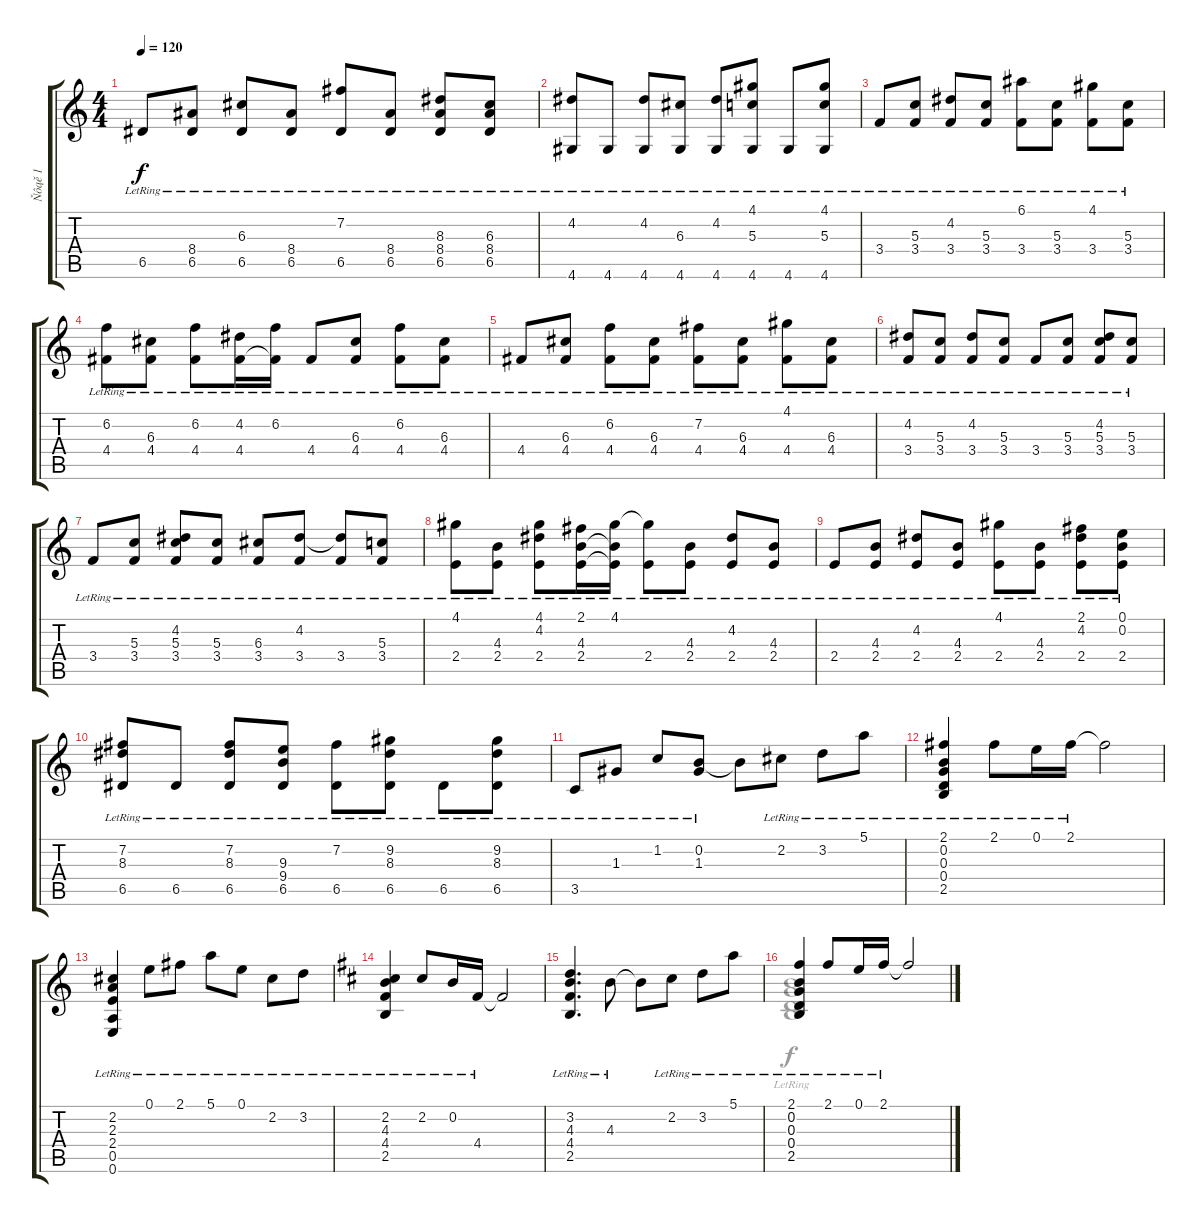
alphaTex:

\track ("Ňôąě 1" "Ňôąě 1") {instrument acousticguitarsteel}
\staff {score tabs}
\tuning (E4 B3 G3 D3 A2 E2) {hide}
\voice
\ts (4 4)
\tempo 120
\clef g2
\ks c
6.5{lr}.8{dy f} (8.4{lr} 6.5{lr}).8 (6.3{lr} 6.5{lr}).8 (8.4{lr} 6.5{lr}).8 (7.2{lr} 6.5{lr}).8 (8.4{lr} 6.5{lr}).8 (8.3{lr} 8.4{lr} 6.5{lr}).8 (6.3{lr} 8.4{lr} 6.5{lr}).8 |
(4.2{lr} 4.6{lr}).8 4.6{lr}.8 (4.2{lr} 4.6{lr}).8 (6.3{lr} 4.6{lr}).8 (4.2{lr} 4.6{lr}).8 (4.1{lr} 5.3{lr} 4.6{lr}).8 4.6{lr}.8 (4.1{lr} 5.3{lr} 4.6{lr}).8 |
3.4{lr}.8 (5.3{lr} 3.4{lr}).8 (4.2{lr} 3.4{lr}).8 (5.3{lr} 3.4{lr}).8 (6.1{lr} 3.4{lr}).8 (5.3{lr} 3.4{lr}).8 (4.1{lr} 3.4{lr}).8 (5.3{lr} 3.4{lr}).8 |
(6.2{lr} 4.4{lr}).8 (6.3{lr} 4.4{lr}).8 (6.2{lr} 4.4{lr}).8 (4.2{lr} 4.4{lr}).16 (6.2{lr} 4.4{t}).16 4.4{lr}.8 (6.3{lr} 4.4{lr}).8 (6.2{lr} 4.4{lr}).8 (6.3{lr} 4.4{lr}).8 |
4.4{lr}.8 (6.3{lr} 4.4{lr}).8 (6.2{lr} 4.4{lr}).8 (6.3{lr} 4.4{lr}).8 (7.2{lr} 4.4{lr}).8 (6.3{lr} 4.4{lr}).8 (4.1{lr} 4.4{lr}).8 (6.3{lr} 4.4{lr}).8 |
(4.2{lr} 3.4{lr}).8 (5.3{lr} 3.4{lr}).8 (4.2{lr} 3.4{lr}).8 (5.3{lr} 3.4{lr}).8 3.4{lr}.8 (5.3{lr} 3.4{lr}).8 (4.2{lr} 5.3{lr} 3.4{lr}).8 (5.3{lr} 3.4{lr}).8 |
3.4{lr}.8 (5.3{lr} 3.4{lr}).8 (4.2{lr} 5.3{lr} 3.4{lr}).8 (5.3{lr} 3.4{lr}).8 (6.3{lr} 3.4{lr}).8 (4.2{lr} 3.4{lr}).8 (4.2{t} 3.4{lr}).8 (5.3{lr} 3.4{lr}).8 |
(4.1{lr} 2.4{lr}).8 (4.3{lr} 2.4{lr}).8 (4.1{lr} 4.2{lr} 2.4{lr}).8 (2.1{lr} 4.3{lr} 2.4{lr}).16 (4.1{lr} 4.3{t} 2.4{t}).16 (4.1{t} 2.4{lr}).8 (4.3{lr} 2.4{lr}).8 (4.2{lr} 2.4{lr}).8 (4.3{lr} 2.4{lr}).8 |
2.4{lr}.8 (4.3{lr} 2.4{lr}).8 (4.2{lr} 2.4{lr}).8 (4.3{lr} 2.4{lr}).8 (4.1{lr} 2.4{lr}).8 (4.3{lr} 2.4{lr}).8 (2.1{lr} 4.2{lr} 2.4{lr}).8 (0.1{lr} 0.2{lr} 2.4{lr}).8 |
(7.2{lr} 8.3{lr} 6.5{lr}).8 6.5{lr}.8 (7.2{lr} 8.3{lr} 6.5{lr}).8 (9.3{lr} 9.4{lr} 6.5{lr}).8 (7.2{lr} 6.5{lr}).8 (9.2{lr} 8.3{lr} 6.5{lr}).8 6.5{lr}.8 (9.2{lr} 8.3{lr} 6.5{lr}).8 |
3.5{lr}.8 1.3{lr}.8 1.2{lr}.8 (0.2{lr} 1.3{lr}).8 0.2{t}.8 2.2{lr}.8 3.2{lr}.8 5.1{lr}.8 |
(2.1{lr} 0.2{lr} 0.3{lr} 0.4{lr} 2.5{lr}).4 2.1{lr}.8 0.1{lr}.16 2.1{lr}.16 2.1{t}.2 |
(2.2{lr} 2.3{lr} 2.4{lr} 0.5{lr} 0.6{lr}).4 0.1{lr}.8 2.1{lr}.8 5.1{lr}.8 0.1{lr}.8 2.2{lr}.8 3.2{lr}.8 |
\ks d
(2.2{lr} 4.3{lr} 4.4{lr} 2.5{lr}).4 2.2{lr}.8 0.2{lr}.16 4.4{lr}.16 4.4{t}.2 |
(3.2{lr} 4.3{lr} 4.4{lr} 2.5{lr}).4{d} 4.3{lr}.8 4.3{t}.8 2.2{lr}.8 3.2{lr}.8 5.1{lr}.8 |
(2.1{lr} 0.2{lr} 0.3{lr} 0.4{lr} 2.5{lr}).4 2.1{lr}.8 0.1{lr}.16 2.1{lr}.16 2.1{t}.2
\voice
\clef g2
\ottava regular
\simile none
\ks c
|
|
|
|
|
|
|
|
|
|
|
|
|
\ks d
|
|
(0.2{lr} 0.3{lr} 0.4{lr} 2.5{lr}).1
